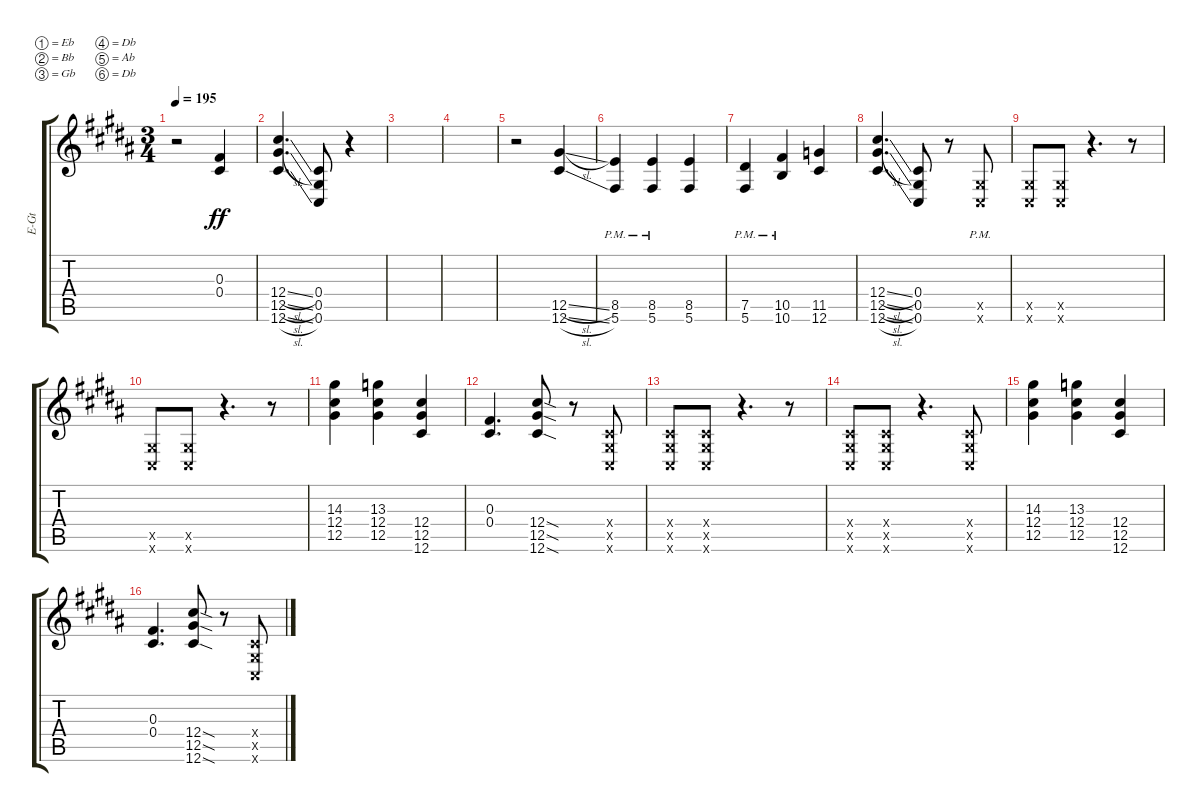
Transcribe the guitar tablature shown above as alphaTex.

\bracketExtendMode groupsimilarinstruments
\otherSystemsTrackNameOrientation horizontal
\track ("Electric Guitar" "E-Gt") {instrument overdrivenguitar}
\staff {score tabs}
\tuning (Eb4 Bb3 Gb3 Db3 Ab2 Db2)
\ts (3 4)
\tempo 195
\clef g2
\ks b
r.2{dy ff beam Down} (0.4{acc forcenatural} 0.3{acc forcenatural}).4{beam Up} |
(12.4{sl acc forcenatural} 12.6{sl acc forcenatural} 12.5{sl acc forcenatural}).4{d beam Up} (0.6{acc forcenatural} 0.5{acc forcenatural} 0.4{acc forcenatural}).8{beam Up} r.4{beam Up} |
|
|
r.2{beam Down} (12.6{sl acc forcenatural} 12.5{sl acc forcenatural}).4{beam Up} |
(5.6{pm acc forcenatural} 8.5{pm acc forcenatural}).4{beam Up} (5.6{pm acc forcenatural} 8.5{pm acc forcenatural}).4{beam Up} (5.6{acc forcenatural} 8.5{acc forcenatural}).4{beam Up} |
(5.6{pm acc forcenatural} 7.5{pm acc forcenatural}).4{beam Up} (10.6{pm acc forcenatural} 10.5{pm acc forcenatural}).4{beam Up} (11.5{acc b} 12.6{acc forcenatural}).4{beam Up} |
(12.4{sl acc forcenatural} 12.6{sl acc forcenatural} 12.5{sl acc forcenatural}).4{d beam Up} (0.6{acc forcenatural} 0.5{acc forcenatural} 0.4{acc forcenatural}).8{beam Up} r.8{beam Up} (0.6{pm x acc forcenatural} 0.5{x acc forcenatural}).8{beam Up} |
(0.6{x acc forcenatural} 0.5{x acc forcenatural}).8{beam Up} (0.6{x acc forcenatural} 0.5{x acc forcenatural}).8{beam Up} r.4{d beam Up} r.8{beam Up} |
(0.6{x acc forcenatural} 0.5{x acc forcenatural}).8{beam Up} (0.6{x acc forcenatural} 0.5{x acc forcenatural}).8{beam Up} r.4{d beam Up} r.8{beam Up} |
(12.5{acc forcenatural} 12.4{acc forcenatural} 14.3{acc forcenatural}).4{beam Down} (13.3{acc b} 12.4{acc forcenatural} 12.5{acc forcenatural}).4{beam Down} (12.6{acc forcenatural} 12.5{acc forcenatural} 12.4{acc forcenatural}).4{beam Up} |
(0.4{acc forcenatural} 0.3{acc forcenatural}).4{d beam Up} (12.6{sod acc forcenatural} 12.5{sod acc forcenatural} 12.4{sod acc forcenatural}).8{beam Up} r.8{beam Up} (0.6{x acc forcenatural} 0.5{x acc forcenatural} 0.4{x acc forcenatural}).8{beam Up} |
(0.6{x acc forcenatural} 0.5{x acc forcenatural} 0.4{x acc forcenatural}).8{beam Up} (0.6{x acc forcenatural} 0.5{x acc forcenatural} 0.4{x acc forcenatural}).8{beam Up} r.4{d beam Up} r.8{beam Up} |
(0.6{x acc forcenatural} 0.5{x acc forcenatural} 0.4{x acc forcenatural}).8{beam Up} (0.6{x acc forcenatural} 0.5{x acc forcenatural} 0.4{x acc forcenatural}).8{beam Up} r.4{d beam Up} (0.5{x acc forcenatural} 0.6{x acc forcenatural} 0.4{x acc forcenatural}).8{beam Up} |
(12.5{acc forcenatural} 12.4{acc forcenatural} 14.3{acc forcenatural}).4{beam Down} (13.3{acc b} 12.4{acc forcenatural} 12.5{acc forcenatural}).4{beam Down} (12.6{acc forcenatural} 12.5{acc forcenatural} 12.4{acc forcenatural}).4{beam Up} |
(0.4{acc forcenatural} 0.3{acc forcenatural}).4{d beam Up} (12.6{sod acc forcenatural} 12.5{sod acc forcenatural} 12.4{sod acc forcenatural}).8{beam Up} r.8{beam Up} (0.6{x acc forcenatural} 0.5{x acc forcenatural} 0.4{x acc forcenatural}).8{beam Up}
